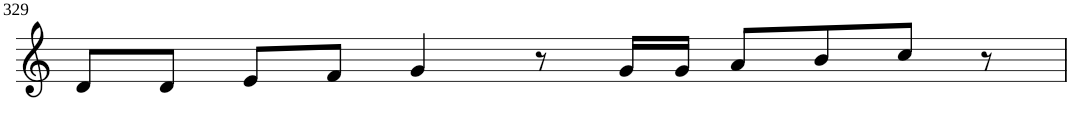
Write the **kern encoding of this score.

**kern
*part1
*staff1
*I"Violin
!!LO:PB:g=z
*clefG2
*k[]
*M6/4
=329
8d/L
8d/J
8e/L
8f/J
4g/
8r
16g/LL
16g/JJ
8a/L
8b/
8cc/J
8r
=
*-
